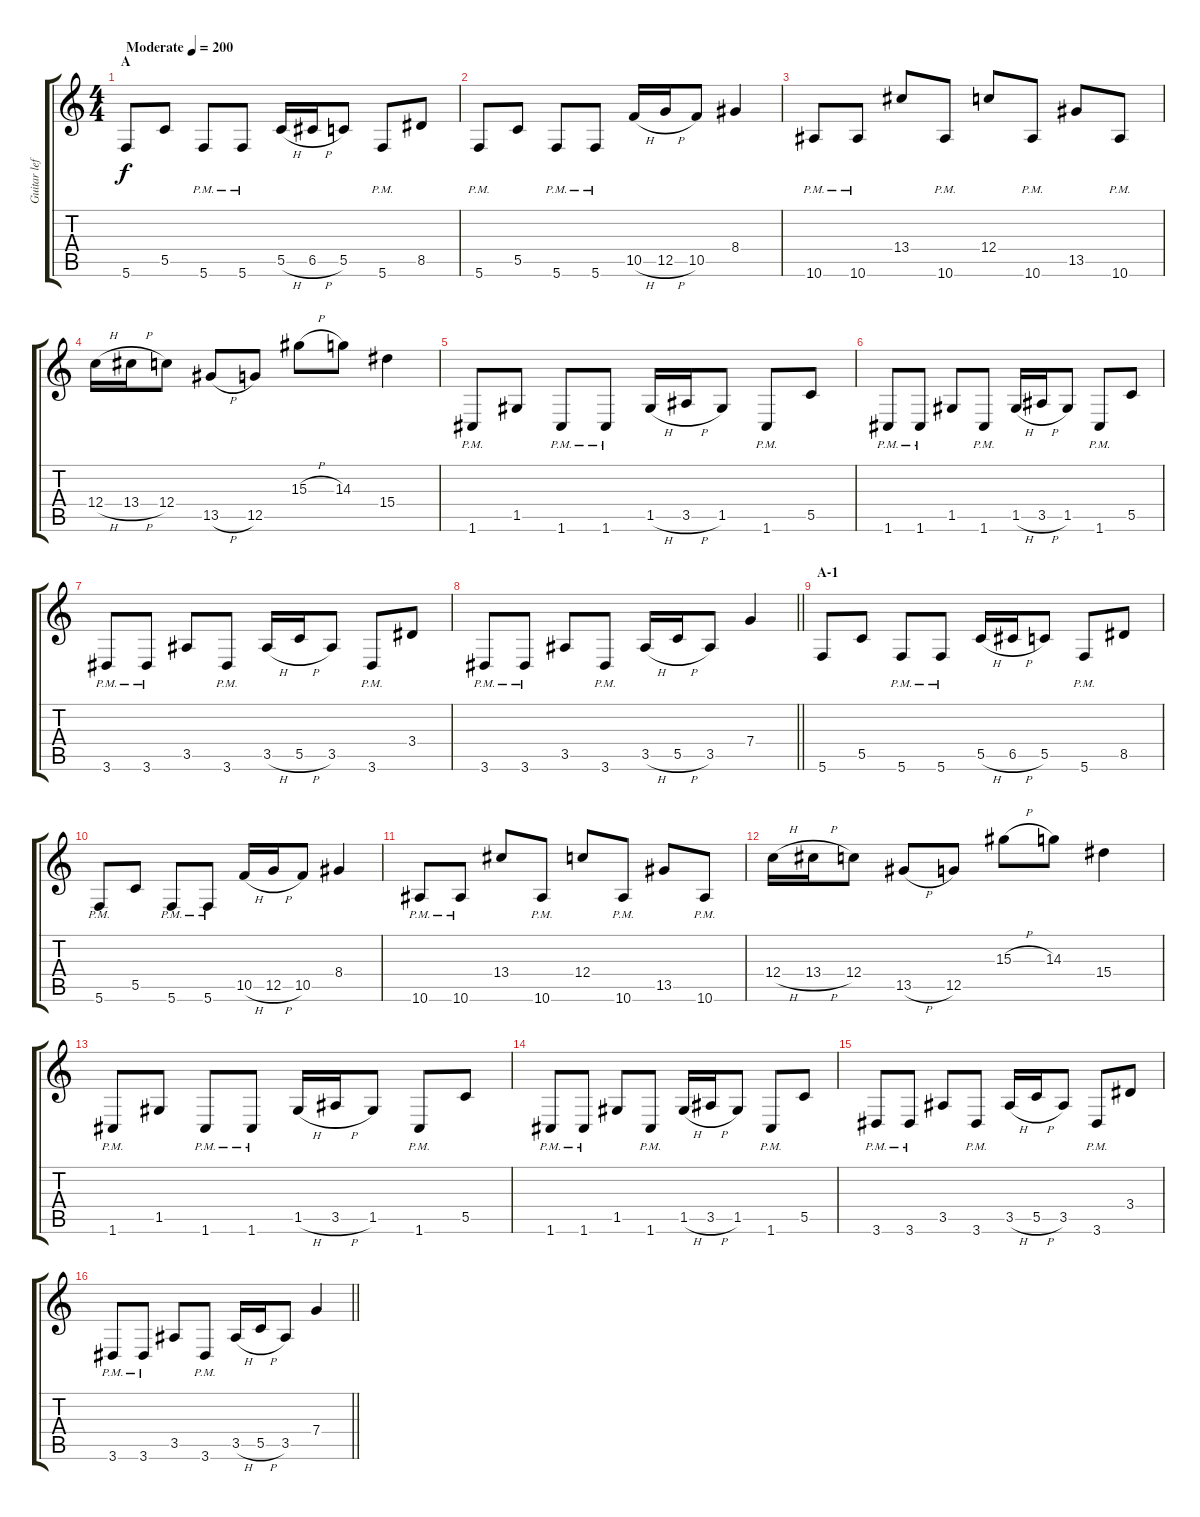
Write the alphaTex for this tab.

\track ("Guitar left" "Guitar lef") {instrument distortionguitar}
\staff {score tabs}
\tuning (D4 A3 F3 C3 G2 C2) {hide}
\ts (4 4)
\section ("" "A")
\tempo (200 "Moderate")
\clef g2
\ks c
5.6.8{dy f instrument distortionguitar} 5.5.8 5.6{pm}.8 5.6{pm}.8 5.5{h}.16 6.5{h}.16 5.5.8 5.6{pm}.8 8.5.8 |
5.6{pm}.8 5.5.8 5.6{pm}.8 5.6{pm}.8 10.5{h}.16 12.5{h}.16 10.5.8 8.4.4 |
10.6{pm}.8 10.6{pm}.8 13.4.8 10.6{pm}.8 12.4.8 10.6{pm}.8 13.5.8 10.6{pm}.8 |
12.4{h}.16 13.4{h}.16 12.4.8 13.5{h}.8 12.5.8 15.3{h}.8 14.3.8 15.4.4 |
1.6{pm}.8 1.5.8 1.6{pm}.8 1.6{pm}.8 1.5{h}.16 3.5{h}.16 1.5.8 1.6{pm}.8 5.5.8 |
1.6{pm}.8 1.6{pm}.8 1.5.8 1.6{pm}.8 1.5{h}.16 3.5{h}.16 1.5.8 1.6{pm}.8 5.5.8 |
3.6{pm}.8 3.6{pm}.8 3.5.8 3.6{pm}.8 3.5{h}.16 5.5{h}.16 3.5.8 3.6{pm}.8 3.4.8 |
\barLineRight lightlight
3.6{pm}.8 3.6{pm}.8 3.5.8 3.6{pm}.8 3.5{h}.16 5.5{h}.16 3.5.8 7.4.4 |
\section ("" "A-1")
5.6.8 5.5.8 5.6{pm}.8 5.6{pm}.8 5.5{h}.16 6.5{h}.16 5.5.8 5.6{pm}.8 8.5.8 |
5.6{pm}.8 5.5.8 5.6{pm}.8 5.6{pm}.8 10.5{h}.16 12.5{h}.16 10.5.8 8.4.4 |
10.6{pm}.8 10.6{pm}.8 13.4.8 10.6{pm}.8 12.4.8 10.6{pm}.8 13.5.8 10.6{pm}.8 |
12.4{h}.16 13.4{h}.16 12.4.8 13.5{h}.8 12.5.8 15.3{h}.8 14.3.8 15.4.4 |
1.6{pm}.8 1.5.8 1.6{pm}.8 1.6{pm}.8 1.5{h}.16 3.5{h}.16 1.5.8 1.6{pm}.8 5.5.8 |
1.6{pm}.8 1.6{pm}.8 1.5.8 1.6{pm}.8 1.5{h}.16 3.5{h}.16 1.5.8 1.6{pm}.8 5.5.8 |
3.6{pm}.8 3.6{pm}.8 3.5.8 3.6{pm}.8 3.5{h}.16 5.5{h}.16 3.5.8 3.6{pm}.8 3.4.8 |
\barLineRight lightlight
3.6{pm}.8 3.6{pm}.8 3.5.8 3.6{pm}.8 3.5{h}.16 5.5{h}.16 3.5.8 7.4.4
